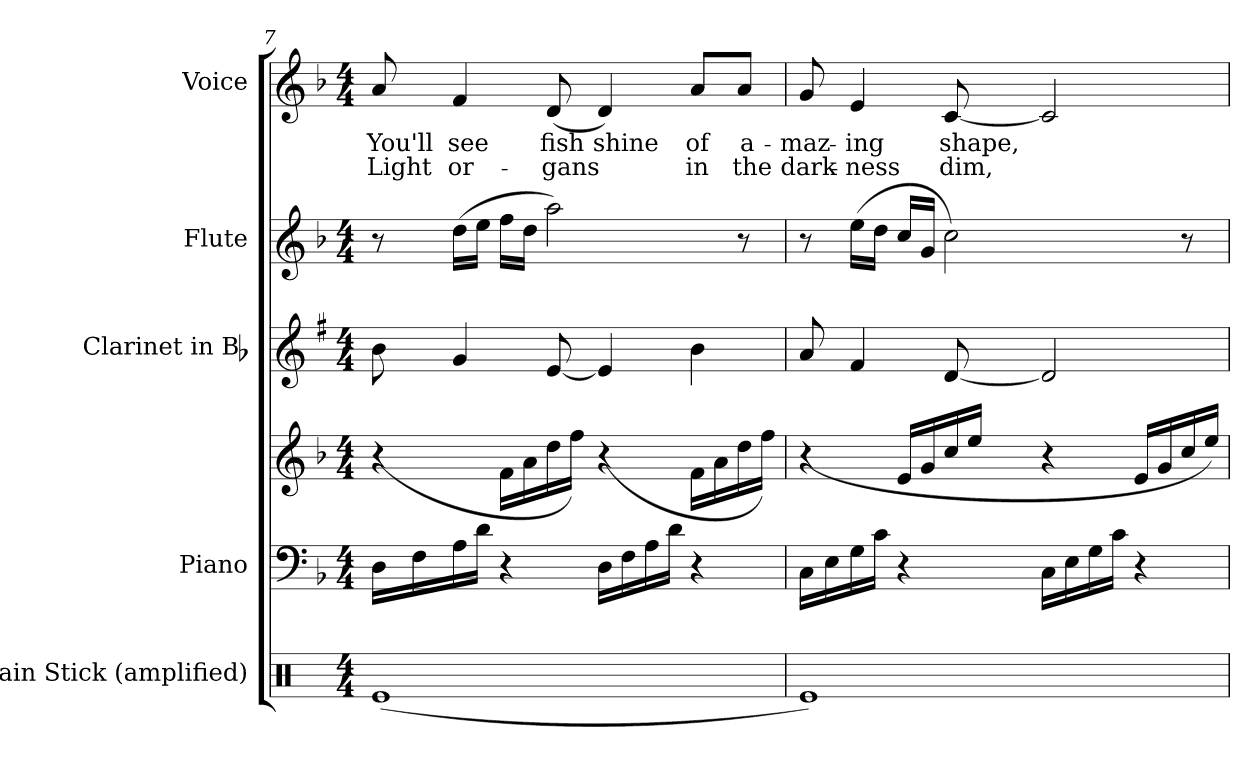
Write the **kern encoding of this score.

**kern	**kern	**kern	**kern	**kern	**kern	**text	**text
*part5	*part4	*part4	*part3	*part2	*part1	*part1	*part1
*staff6	*staff5	*staff4	*staff3	*staff2	*staff1	*staff1	*staff1
*I"Rain Stick (amplified)	*I"Piano	*	*I"Clarinet in Bb	*I"Flute	*I"Voice	*	*
*I'R.S.	*I'Pno.	*	*I'Cl.	*I'Fl.	*I'Voice	*	*
!!LO:PB:g=z
*clefX	*clefF4	*clefG2	*clefG2	*clefG2	*clefG2	*	*
*	*	*	*ITrd1c2	*	*	*	*
*k[]	*k[b-]	*k[b-]	*k[b-]	*k[b-]	*k[b-]	*	*
*C:	*F:	*F:	*F:	*F:	*F:	*	*
*M4/4	*M4/4	*M4/4	*M4/4	*M4/4	*M4/4	*	*
=7	=7	=7	=7	=7	=7	=7	=7
!	!	!	!	!	!	!LO:LY:b:color=#000000	!LO:LY:b:color=#000000
(1Rei	16Di\LL	(4r	8ai\	8r	8ai/	You'll	Light
.	16Fi\	.	.	.	.	.	.
!	!	!	!	!	!	!LO:LY:b:color=#000000	!LO:LY:b:color=#000000
.	16Ai\	.	4fi/	(16ddi\LL	4fi/	see	or-
.	16di\JJ	.	.	16eei\JJ	.	.	.
.	4r	16fi\LL	.	16ffi\LL	.	.	.
.	.	16ai\	.	16ddi\JJ	.	.	.
!	!	!	!	!	!	!LO:LY:b:color=#000000	!LO:LY:b:color=#000000
.	.	16ddi\	[8di/	2aai\)	(8di/	fish	-gans
.	.	16ffi\JJ)	.	.	.	.	.
!	!	!	!	!	!	!LO:LY:b:color=#000000	!
.	16Di\LL	(4r	4di/]	.	4di/)	shine	.
.	16Fi\	.	.	.	.	.	.
.	16Ai\	.	.	.	.	.	.
.	16di\JJ	.	.	.	.	.	.
!	!	!	!	!	!	!LO:LY:b:color=#000000	!LO:LY:b:color=#000000
.	4r	16fi\LL	4ai\	.	8ai/L	of	in
.	.	16ai\	.	.	.	.	.
!	!	!	!	!	!	!LO:LY:b:color=#000000	!LO:LY:b:color=#000000
.	.	16ddi\	.	8r	8ai/J	a-	the
.	.	16ffi\JJ)	.	.	.	.	.
=8	=8	=8	=8	=8	=8	=8	=8
!	!	!	!	!	!	!LO:LY:b:color=#000000	!LO:LY:b:color=#000000
1Rei)	16Ci\LL	(4r	8gi/	8r	8gi/	-maz-	dark-
.	16Ei\	.	.	.	.	.	.
!	!	!	!	!	!	!LO:LY:b:color=#000000	!LO:LY:b:color=#000000
.	16Gi\	.	4ei/	(16eei\LL	4ei/	-ing	-ness
.	16ci\JJ	.	.	16ddi\JJ	.	.	.
.	4r	16ei/LL	.	16cci/LL	.	.	.
.	.	16gi/	.	16gi/JJ	.	.	.
!	!	!	!	!	!	!LO:LY:b:color=#000000	!LO:LY:b:color=#000000
.	.	16cci/	[8ci/	2cci\)	[8ci/	shape,	dim,
.	.	16eei/JJ	.	.	.	.	.
.	16Ci\LL	4r	2ci/]	.	2ci/]	.	.
.	16Ei\	.	.	.	.	.	.
.	16Gi\	.	.	.	.	.	.
.	16ci\JJ	.	.	.	.	.	.
.	4r	16ei/LL	.	.	.	.	.
.	.	16gi/	.	.	.	.	.
.	.	16cci/	.	8r	.	.	.
.	.	16eei/JJ)	.	.	.	.	.
=	=	=	=	=	=	=	=
*-	*-	*-	*-	*-	*-	*-	*-
